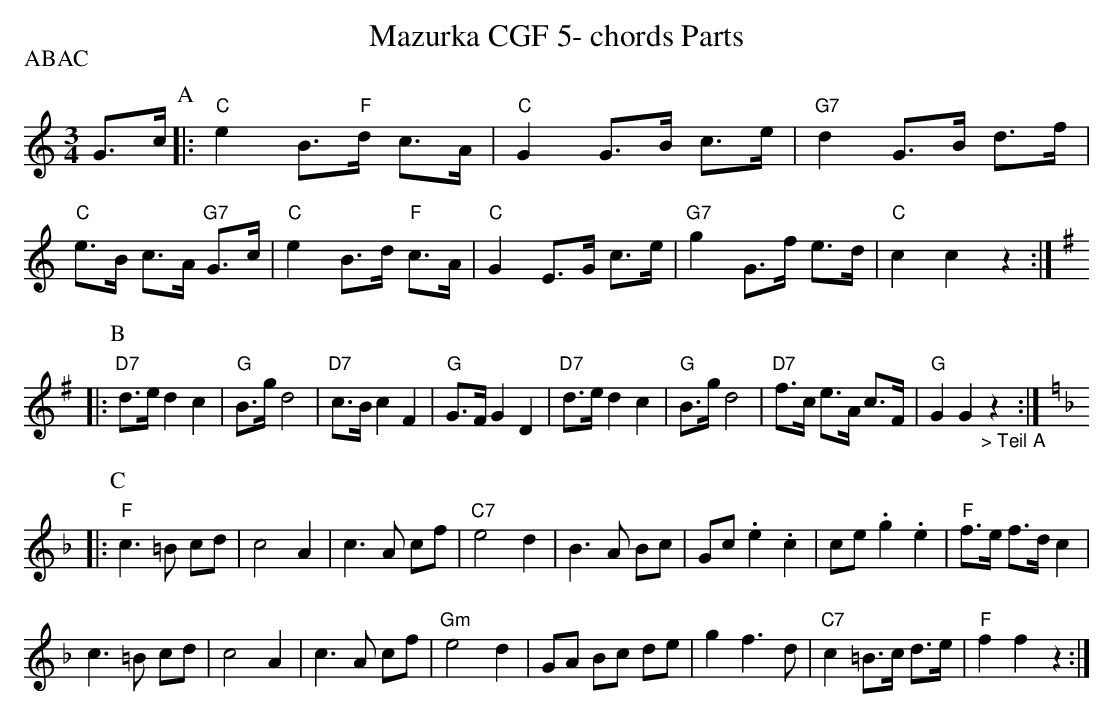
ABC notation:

X:1
T:Mazurka CGF 5- chords Parts
P:ABAC
M:3/4
L:1/8
K:Cmaj%%MIDI gchordon
G>c [P:A] |: "C"e2 B>"F"d c>A | "C"G2 G>B c>e | "G7"d2 G>B d>f | "C"e>B c>A "G7"G>c | "C"e2 B>d "F"c>A | "C"G2 E>G c>e | "G7"g2 G>f e>d | "C"c2c2z2 :: [P:B] [K:Gmaj]
"D7"d>e d2c2 | "G"B>gd4 | "D7"c>Bc2F2 | "G"G>F G2D2 | "D7"d>e d2c2 | "G"B>g d4 | "D7"f>c e>A c>F | "G"G2G2"_> Teil A"z2 :: [P:C] [K:Fmaj]
"F"c3=B cd | c4A2 | c3A cf | "C7"e4d2 | B3A Bc | Gc .e2.c2 | ce .g2.e2 | "F"f>e f>d c2 |
c3=B cd | c4A2 | c3A cf | "Gm"e4d2 | GA Bc de | g2f3d | "C7"c2 =B>c d>e | "F"f2f2z2 :|
